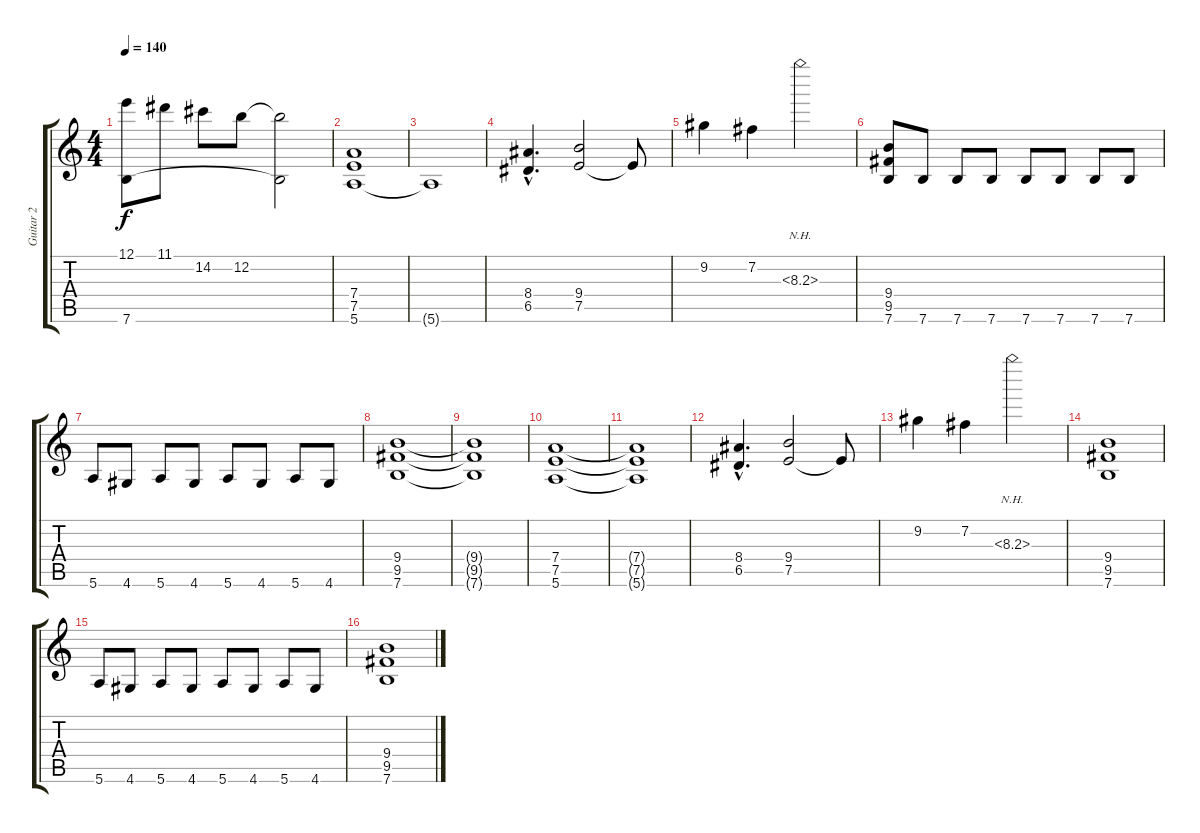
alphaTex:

\track ("Guitar 2" "Guitar 2") {instrument distortionguitar}
\staff {score tabs}
\tuning (E4 B3 G3 D3 A2 E2) {hide}
\ts (4 4)
\tempo 140
\clef g2
\ks c
(12.1 7.6{t}).8{dy f} 11.1.8 14.2.8 12.2.8 (12.2{t} 7.6{t}).2 |
(7.4 7.5 5.6).1 |
5.6{t}.1 |
(8.4{hac} 6.5{hac}).4{d} (9.4 7.5).2 7.5{t}.8 |
9.2.4 7.2.4 8.3{nh}.2 |
(9.4 9.5 7.6).8 7.6.8 7.6.8 7.6.8 7.6.8 7.6.8 7.6.8 7.6.8 |
5.6.8 4.6.8 5.6.8 4.6.8 5.6.8 4.6.8 5.6.8 4.6.8 |
(9.4 9.5 7.6).1 |
(9.4{t} 9.5{t} 7.6{t}).1 |
(7.4 7.5 5.6).1 |
(7.4{t} 7.5{t} 5.6{t}).1 |
(8.4{hac} 6.5{hac}).4{d} (9.4 7.5).2 7.5{t}.8 |
9.2.4 7.2.4 8.3{nh}.2 |
(9.4 9.5 7.6).1 |
5.6.8 4.6.8 5.6.8 4.6.8 5.6.8 4.6.8 5.6.8 4.6.8 |
(9.4 9.5 7.6).1
